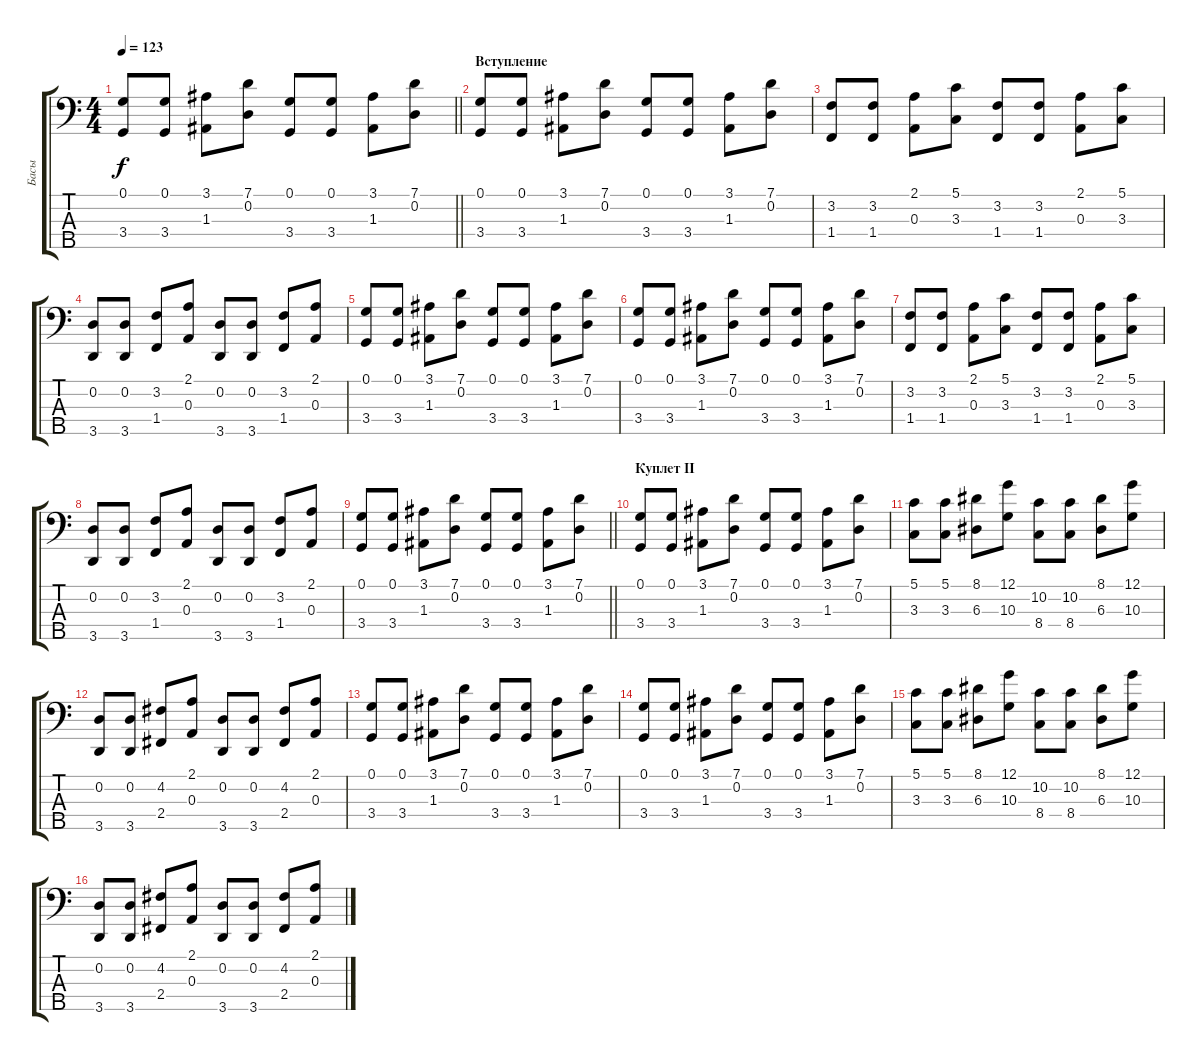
\track ("Басы" "Басы") {instrument synthbass2}
\staff {score tabs}
\tuning (G2 D2 A1 E1 B0) {hide}
\ts (4 4)
\tempo 123
\clef f4
\barLineRight lightlight
\ks c
(0.1 3.4).8{dy f} (0.1 3.4).8 (3.1 1.3).8 (7.1 0.2).8 (0.1 3.4).8 (0.1 3.4).8 (3.1 1.3).8 (7.1 0.2).8 |
\section ("" "Вступление")
(0.1 3.4).8 (0.1 3.4).8 (3.1 1.3).8 (7.1 0.2).8 (0.1 3.4).8 (0.1 3.4).8 (3.1 1.3).8 (7.1 0.2).8 |
(3.2 1.4).8 (3.2 1.4).8 (2.1 0.3).8 (5.1 3.3).8 (3.2 1.4).8 (3.2 1.4).8 (2.1 0.3).8 (5.1 3.3).8 |
(0.2 3.5).8 (0.2 3.5).8 (3.2 1.4).8 (2.1 0.3).8 (0.2 3.5).8 (0.2 3.5).8 (3.2 1.4).8 (2.1 0.3).8 |
(0.1 3.4).8 (0.1 3.4).8 (3.1 1.3).8 (7.1 0.2).8 (0.1 3.4).8 (0.1 3.4).8 (3.1 1.3).8 (7.1 0.2).8 |
(0.1 3.4).8 (0.1 3.4).8 (3.1 1.3).8 (7.1 0.2).8 (0.1 3.4).8 (0.1 3.4).8 (3.1 1.3).8 (7.1 0.2).8 |
(3.2 1.4).8 (3.2 1.4).8 (2.1 0.3).8 (5.1 3.3).8 (3.2 1.4).8 (3.2 1.4).8 (2.1 0.3).8 (5.1 3.3).8 |
(0.2 3.5).8 (0.2 3.5).8 (3.2 1.4).8 (2.1 0.3).8 (0.2 3.5).8 (0.2 3.5).8 (3.2 1.4).8 (2.1 0.3).8 |
\barLineRight lightlight
(0.1 3.4).8 (0.1 3.4).8 (3.1 1.3).8 (7.1 0.2).8 (0.1 3.4).8 (0.1 3.4).8 (3.1 1.3).8 (7.1 0.2).8 |
\section ("" "Куплет II")
(0.1 3.4).8 (0.1 3.4).8 (3.1 1.3).8 (7.1 0.2).8 (0.1 3.4).8 (0.1 3.4).8 (3.1 1.3).8 (7.1 0.2).8 |
(5.1 3.3).8 (5.1 3.3).8 (8.1 6.3).8 (12.1 10.3).8 (10.2 8.4).8 (10.2 8.4).8 (8.1 6.3).8 (12.1 10.3).8 |
(0.2 3.5).8 (0.2 3.5).8 (4.2 2.4).8 (2.1 0.3).8 (0.2 3.5).8 (0.2 3.5).8 (4.2 2.4).8 (2.1 0.3).8 |
(0.1 3.4).8 (0.1 3.4).8 (3.1 1.3).8 (7.1 0.2).8 (0.1 3.4).8 (0.1 3.4).8 (3.1 1.3).8 (7.1 0.2).8 |
(0.1 3.4).8 (0.1 3.4).8 (3.1 1.3).8 (7.1 0.2).8 (0.1 3.4).8 (0.1 3.4).8 (3.1 1.3).8 (7.1 0.2).8 |
(5.1 3.3).8 (5.1 3.3).8 (8.1 6.3).8 (12.1 10.3).8 (10.2 8.4).8 (10.2 8.4).8 (8.1 6.3).8 (12.1 10.3).8 |
(0.2 3.5).8 (0.2 3.5).8 (4.2 2.4).8 (2.1 0.3).8 (0.2 3.5).8 (0.2 3.5).8 (4.2 2.4).8 (2.1 0.3).8
